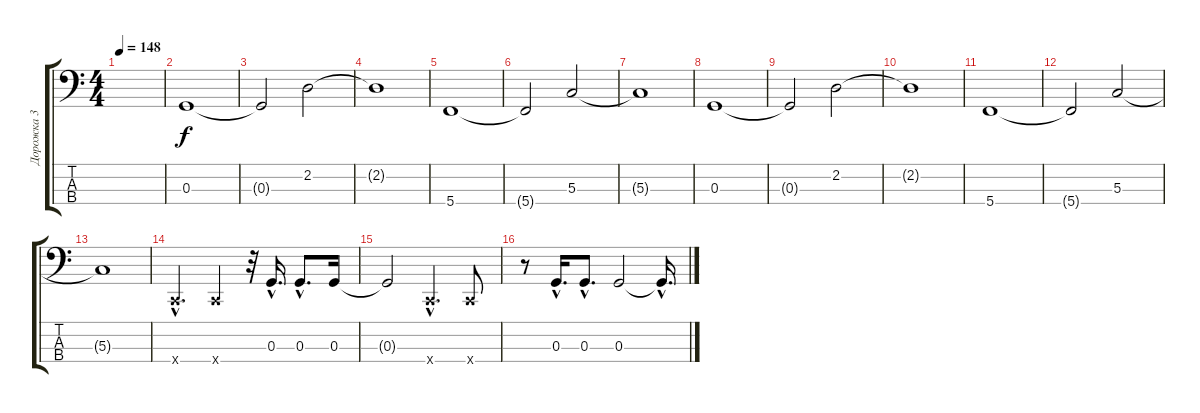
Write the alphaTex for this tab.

\track ("Дорожка 3" "Дорожка 3") {instrument electricbassfinger}
\staff {score tabs}
\tuning (F2 C2 G1 C1) {hide}
\ts (4 4)
\tempo 148
\clef f4
\ks c
|
0.3.1 |
0.3{t}.2 2.2.2 |
2.2{t}.1 |
5.4.1 |
5.4{t}.2 5.3.2 |
5.3{t}.1 |
0.3.1 |
0.3{t}.2 2.2.2 |
2.2{t}.1 |
5.4.1 |
5.4{t}.2 5.3.2 |
5.3{t}.1 |
0.4{hac x}.4{d} 0.4{x}.4 r.32 0.3{hac}.16{d} 0.3{hac}.8{d} 0.3.16 |
0.3{t}.2 0.4{hac x}.4{d} 0.4{x}.8 |
r.8 0.3{hac}.16{d} 0.3{hac}.8{d} 0.3.2 0.3{hac t}.16{d}
